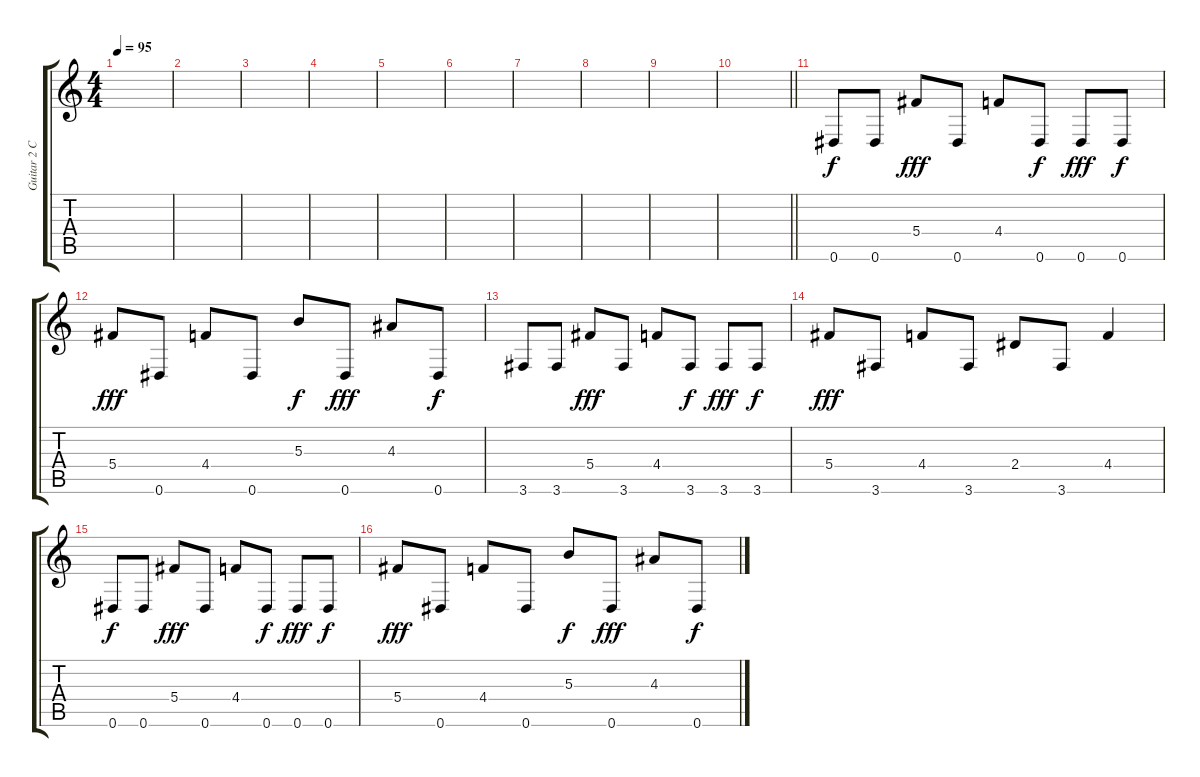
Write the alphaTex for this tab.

\track ("Guitar 2 CL" "Guitar 2 C") {instrument electricguitarclean}
\staff {score tabs}
\tuning (Eb4 Bb3 Gb3 Db3 Ab2 Eb2) {hide}
\ts (4 4)
\tempo 95
\clef g2
\ks c
|
|
|
|
|
|
|
|
|
\barLineRight lightlight
|
0.6.8 0.6.8 5.4.8{dy fff} 0.6.8 4.4.8 0.6.8{dy f} 0.6.8{dy fff} 0.6.8{dy f} |
5.4.8{dy fff} 0.6.8 4.4.8 0.6.8 5.3.8{dy f} 0.6.8{dy fff} 4.3.8 0.6.8{dy f} |
3.6.8 3.6.8 5.4.8{dy fff} 3.6.8 4.4.8 3.6.8{dy f} 3.6.8{dy fff} 3.6.8{dy f} |
5.4.8{dy fff} 3.6.8 4.4.8 3.6.8 2.4.8 3.6.8 4.4.4 |
0.6.8{dy f} 0.6.8 5.4.8{dy fff} 0.6.8 4.4.8 0.6.8{dy f} 0.6.8{dy fff} 0.6.8{dy f} |
5.4.8{dy fff} 0.6.8 4.4.8 0.6.8 5.3.8{dy f} 0.6.8{dy fff} 4.3.8 0.6.8{dy f}
